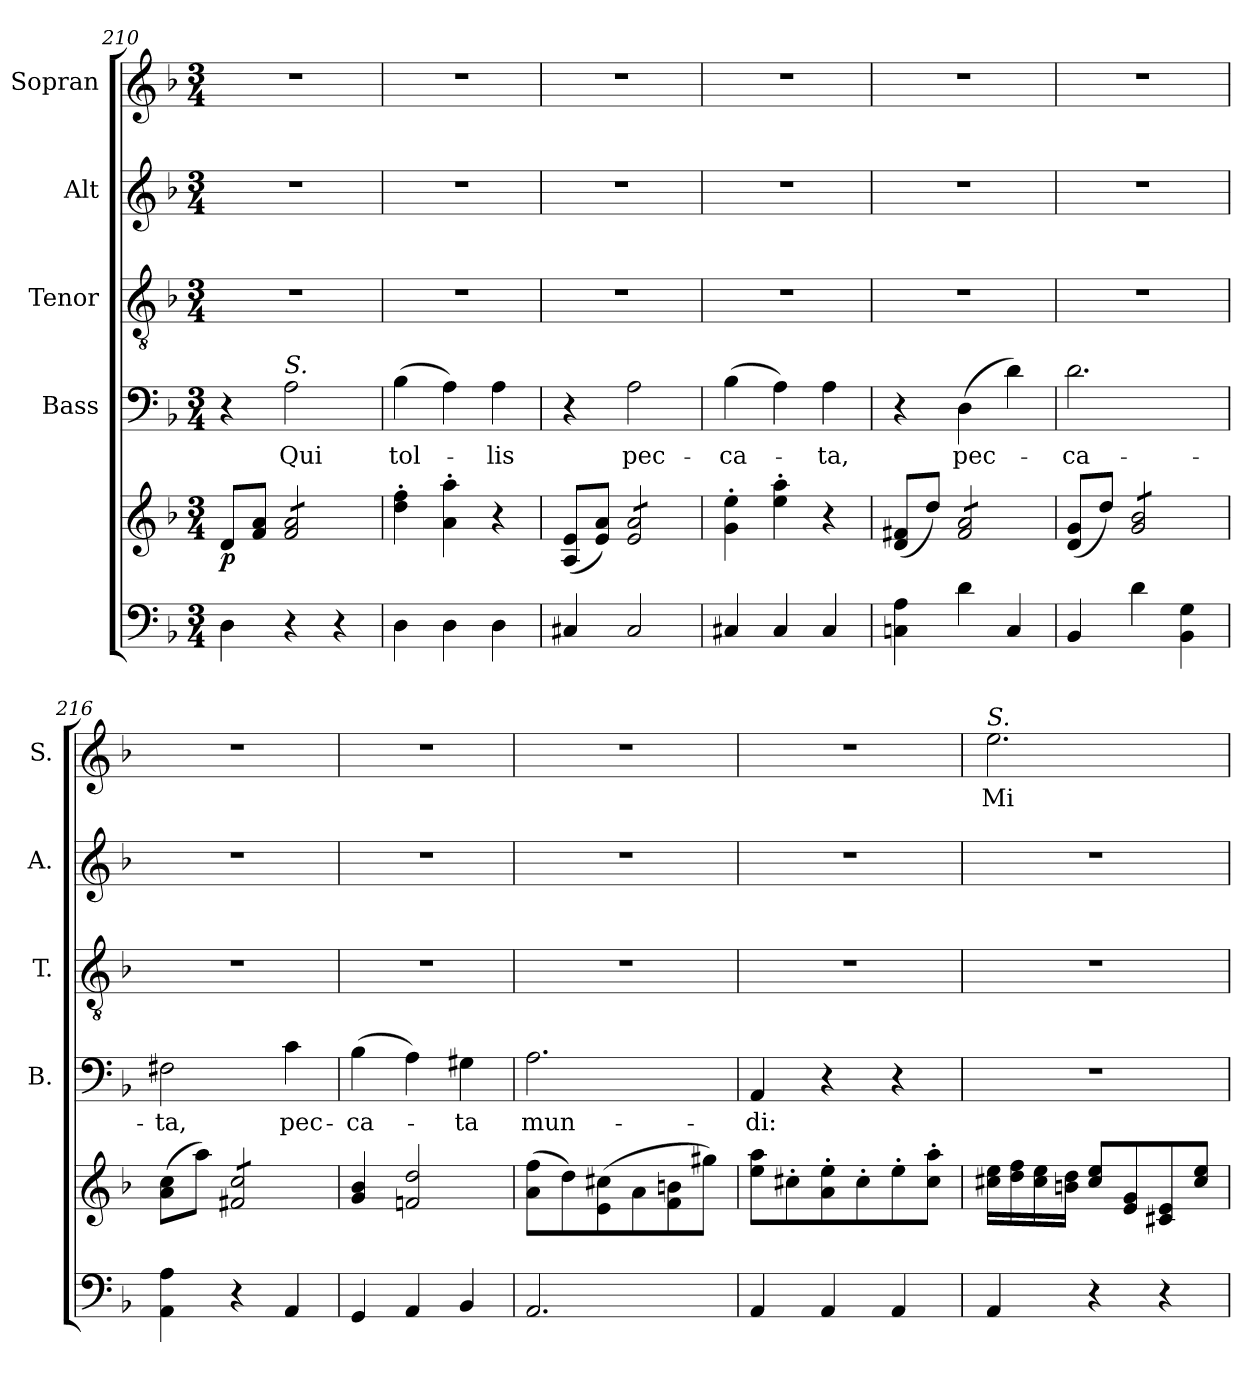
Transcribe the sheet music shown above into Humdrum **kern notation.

**kern	**kern	**dynam	**kern	**text	**kern	**kern	**kern	**text
*part5	*part5	*part5	*part4	*part4	*part3	*part2	*part1	*part1
*staff6	*staff5	*staff5/6	*staff4	*staff4	*staff3	*staff2	*staff1	*staff1
*	*	*	*I"Bass	*	*I"Tenor	*I"Alt	*I"Sopran	*
*	*	*	*I'B.	*	*I'T.	*I'A.	*I'S.	*
!!LO:PB:g=z
*clefF4	*clefG2	*	*clefF4	*	*clefGv2	*clefG2	*clefG2	*
*k[b-]	*k[b-]	*	*k[b-]	*	*k[b-]	*k[b-]	*k[b-]	*
*F:	*F:	*	*F:	*	*F:	*F:	*F:	*
*M3/4	*M3/4	*	*M3/4	*	*M3/4	*M3/4	*M3/4	*
=210	=210	=210	=210	=210	=210	=210	=210	=210
!	!	!LO:DY:b	!	!	!	!	!	!
4D\	8d/L	p	4r	.	2.r	2.r	2.r	.
.	8f/ 8a/J	.	.	.	.	.	.	.
!	!	!	!LO:TX:a:i:t=S.	!	!	!	!	!
!	!	!	!	!LO:LY:b	!	!	!	!
*	*tremolo	*	*	*	*	*	*	*
4r	8f/ 8a/L	.	2A\	Qui	.	.	.	.
.	8f/ 8a/	.	.	.	.	.	.	.
4r	8f/ 8a/	.	.	.	.	.	.	.
.	8f/ 8a/J	.	.	.	.	.	.	.
*	*Xtremolo	*	*	*	*	*	*	*
=211	=211	=211	=211	=211	=211	=211	=211	=211
!	!	!	!	!LO:LY:b	!	!	!	!
4D\	4dd\'> 4ff\'>	.	(>4B-\	tol-	2.r	2.r	2.r	.
4D\	4a\'> 4aa\'>	.	4A\)	.	.	.	.	.
!	!	!	!	!LO:LY:b	!	!	!	!
4D\	4r	.	4A\	-lis	.	.	.	.
=212	=212	=212	=212	=212	=212	=212	=212	=212
4C#X/	(<8A/ 8e/L	.	4r	.	2.r	2.r	2.r	.
.	8e/ 8a/J)	.	.	.	.	.	.	.
!	!	!	!	!LO:LY:b	!	!	!	!
*	*tremolo	*	*	*	*	*	*	*
2C#/	8e/ 8a/L	.	2A\	pec-	.	.	.	.
.	8e/ 8a/	.	.	.	.	.	.	.
.	8e/ 8a/	.	.	.	.	.	.	.
.	8e/ 8a/J	.	.	.	.	.	.	.
*	*Xtremolo	*	*	*	*	*	*	*
=213	=213	=213	=213	=213	=213	=213	=213	=213
!	!	!	!	!LO:LY:b	!	!	!	!
4C#X/	4g\'> 4ee\'>	.	(>4B-\	-ca-	2.r	2.r	2.r	.
4C#/	4ee\'> 4aa\'>	.	4A\)	.	.	.	.	.
!	!	!	!	!LO:LY:b	!	!	!	!
4C#/	4r	.	4A\	-ta,	.	.	.	.
=214	=214	=214	=214	=214	=214	=214	=214	=214
4Cn\ 4A\	(<8d/ 8f#X/L	.	4r	.	2.r	2.r	2.r	.
.	8dd/J)	.	.	.	.	.	.	.
!	!	!	!	!LO:LY:b	!	!	!	!
*	*tremolo	*	*	*	*	*	*	*
4d\	8f#/ 8a/L	.	(>4D\	pec-	.	.	.	.
.	8f#/ 8a/	.	.	.	.	.	.	.
4C/	8f#/ 8a/	.	4d\)	.	.	.	.	.
.	8f#/ 8a/J	.	.	.	.	.	.	.
*	*Xtremolo	*	*	*	*	*	*	*
=215	=215	=215	=215	=215	=215	=215	=215	=215
!	!	!	!	!LO:LY:b	!	!	!	!
4BB-/	(<8d/ 8g/L	.	2.d\	-ca-	2.r	2.r	2.r	.
.	8dd/J)	.	.	.	.	.	.	.
*	*tremolo	*	*	*	*	*	*	*
4d\	8g/ 8b-/L	.	.	.	.	.	.	.
.	8g/ 8b-/	.	.	.	.	.	.	.
4BB-\ 4G\	8g/ 8b-/	.	.	.	.	.	.	.
.	8g/ 8b-/J	.	.	.	.	.	.	.
*	*Xtremolo	*	*	*	*	*	*	*
=216	=216	=216	=216	=216	=216	=216	=216	=216
!	!	!	!	!LO:LY:b	!	!	!	!
4AA\ 4A\	(>8a\ 8cc\L	.	2F#X\	-ta,	2.r	2.r	2.r	.
.	8aa\J)	.	.	.	.	.	.	.
*	*tremolo	*	*	*	*	*	*	*
4r	8f#X/ 8cc/L	.	.	.	.	.	.	.
.	8f#X/ 8cc/	.	.	.	.	.	.	.
!	!	!	!	!LO:LY:b	!	!	!	!
4AA/	8f#X/ 8cc/	.	4c\	pec-	.	.	.	.
.	8f#X/ 8cc/J	.	.	.	.	.	.	.
*	*Xtremolo	*	*	*	*	*	*	*
=217	=217	=217	=217	=217	=217	=217	=217	=217
!	!	!	!	!LO:LY:b	!	!	!	!
4GG/	4g/ 4b-/	.	(>4B-\	-ca-	2.r	2.r	2.r	.
4AA/	2fn/ 2dd/	.	4A\)	.	.	.	.	.
!	!	!	!	!LO:LY:b	!	!	!	!
4BB-/	.	.	4G#X\	-ta	.	.	.	.
!!LO:LB:g=z
=218	=218	=218	=218	=218	=218	=218	=218	=218
!	!	!	!	!LO:LY:b	!	!	!	!
2.AA/	(>8a\ 8ff\L	.	2.A\	mun-	2.r	2.r	2.r	.
.	8dd\)	.	.	.	.	.	.	.
.	(>8e\ 8cc#X\	.	.	.	.	.	.	.
.	8a\	.	.	.	.	.	.	.
.	8f\ 8bn\	.	.	.	.	.	.	.
.	8gg#X\J)	.	.	.	.	.	.	.
=219	=219	=219	=219	=219	=219	=219	=219	=219
!	!	!	!	!LO:LY:b	!	!	!	!
4AA/	8ee\ 8aa\L	.	4AA/	-di:	2.r	2.r	2.r	.
.	8cc#X'>\	.	.	.	.	.	.	.
4AA/	8a\'> 8ee\'>	.	4r	.	.	.	.	.
.	8cc#'>\	.	.	.	.	.	.	.
4AA/	8ee'>\	.	4r	.	.	.	.	.
.	8cc#\'> 8aa\'>J	.	.	.	.	.	.	.
=220	=220	=220	=220	=220	=220	=220	=220	=220
!	!	!	!	!	!	!	!LO:TX:a:i:t=S.	!
!	!	!	!	!	!	!	!	!LO:LY:b
4AA/	16cc#X\ 16ee\LL	.	2.r	.	2.r	2.r	2.ee\	Mi-
.	16dd\ 16ff\	.	.	.	.	.	.	.
.	16cc#\ 16ee\	.	.	.	.	.	.	.
.	16bn\ 16dd\JJ	.	.	.	.	.	.	.
4r	8cc#/ 8ee/L	.	.	.	.	.	.	.
.	8e/ 8g/	.	.	.	.	.	.	.
4r	8c#X/ 8e/	.	.	.	.	.	.	.
.	8cc#/ 8ee/J	.	.	.	.	.	.	.
=	=	=	=	=	=	=	=	=
*-	*-	*-	*-	*-	*-	*-	*-	*-
